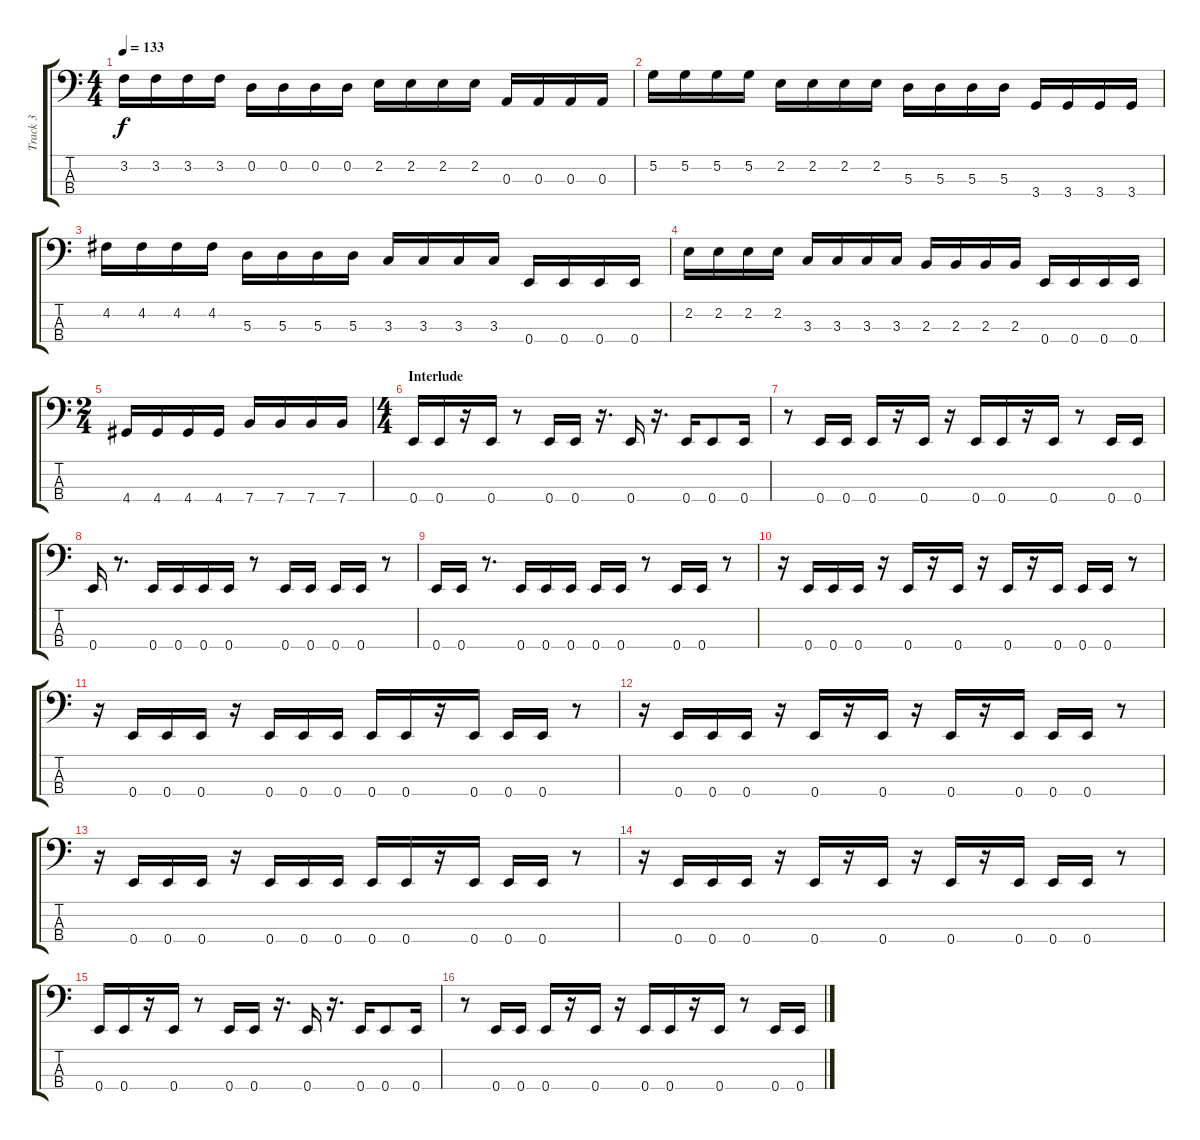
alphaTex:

\track ("Track 3" "Track 3") {instrument electricbassfinger}
\staff {score tabs}
\tuning (G2 D2 A1 E1) {hide}
\ts (4 4)
\tempo 133
\clef f4
\ks c
3.2.16{dy f} 3.2.16 3.2.16 3.2.16 0.2.16 0.2.16 0.2.16 0.2.16 2.2.16 2.2.16 2.2.16 2.2.16 0.3.16 0.3.16 0.3.16 0.3.16 |
5.2.16 5.2.16 5.2.16 5.2.16 2.2.16 2.2.16 2.2.16 2.2.16 5.3.16 5.3.16 5.3.16 5.3.16 3.4.16 3.4.16 3.4.16 3.4.16 |
4.2.16 4.2.16 4.2.16 4.2.16 5.3.16 5.3.16 5.3.16 5.3.16 3.3.16 3.3.16 3.3.16 3.3.16 0.4.16 0.4.16 0.4.16 0.4.16 |
2.2.16 2.2.16 2.2.16 2.2.16 3.3.16 3.3.16 3.3.16 3.3.16 2.3.16 2.3.16 2.3.16 2.3.16 0.4.16 0.4.16 0.4.16 0.4.16 |
\ts (2 4)
4.4.16 4.4.16 4.4.16 4.4.16 7.4.16 7.4.16 7.4.16 7.4.16 |
\ts (4 4)
\section ("" "Interlude")
0.4.16 0.4.16 r.16 0.4.16 r.8 0.4.16 0.4.16 r.16{d} 0.4.16 r.16{d} 0.4.16 0.4.8 0.4.16 |
r.8 0.4.16 0.4.16 0.4.16 r.16 0.4.16 r.16 0.4.16 0.4.16 r.16 0.4.16 r.8 0.4.16 0.4.16 |
0.4.16 r.8{d} 0.4.16 0.4.16 0.4.16 0.4.16 r.8 0.4.16 0.4.16 0.4.16 0.4.16 r.8 |
0.4.16 0.4.16 r.8{d} 0.4.16 0.4.16 0.4.16 0.4.16 0.4.16 r.8 0.4.16 0.4.16 r.8 |
r.16 0.4.16 0.4.16 0.4.16 r.16 0.4.16 r.16 0.4.16 r.16 0.4.16 r.16 0.4.16 0.4.16 0.4.16 r.8 |
r.16 0.4.16 0.4.16 0.4.16 r.16 0.4.16 0.4.16 0.4.16 0.4.16 0.4.16 r.16 0.4.16 0.4.16 0.4.16 r.8 |
r.16 0.4.16 0.4.16 0.4.16 r.16 0.4.16 r.16 0.4.16 r.16 0.4.16 r.16 0.4.16 0.4.16 0.4.16 r.8 |
r.16 0.4.16 0.4.16 0.4.16 r.16 0.4.16 0.4.16 0.4.16 0.4.16 0.4.16 r.16 0.4.16 0.4.16 0.4.16 r.8 |
r.16 0.4.16 0.4.16 0.4.16 r.16 0.4.16 r.16 0.4.16 r.16 0.4.16 r.16 0.4.16 0.4.16 0.4.16 r.8 |
0.4.16 0.4.16 r.16 0.4.16 r.8 0.4.16 0.4.16 r.16{d} 0.4.16 r.16{d} 0.4.16 0.4.8 0.4.16 |
r.8 0.4.16 0.4.16 0.4.16 r.16 0.4.16 r.16 0.4.16 0.4.16 r.16 0.4.16 r.8 0.4.16 0.4.16
